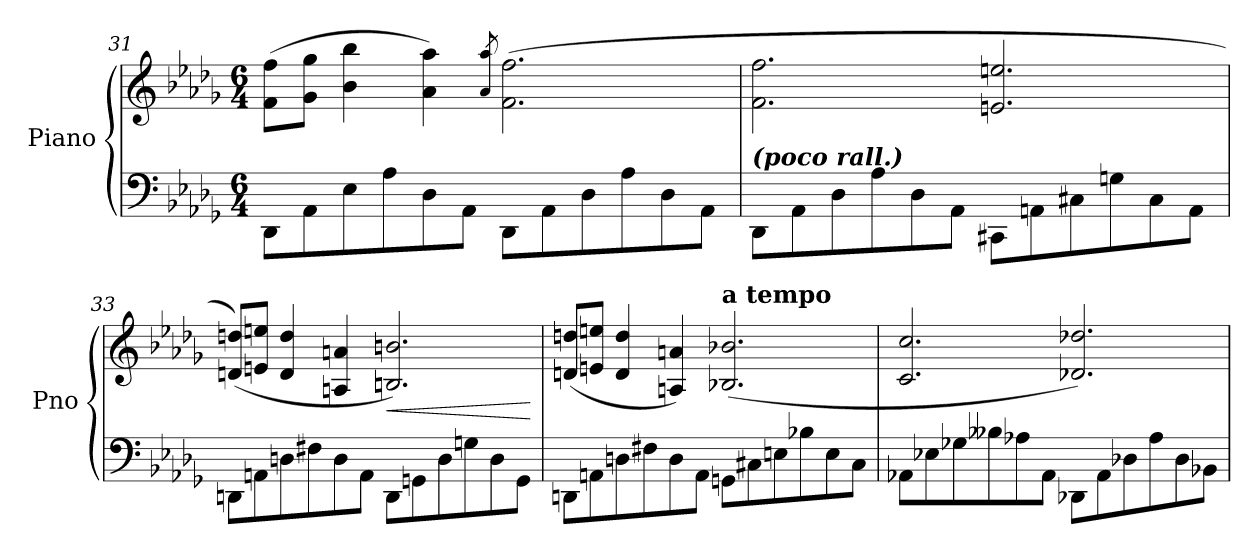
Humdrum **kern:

**kern	**kern	**dynam
*part1	*part1	*part1
*staff2	*staff1	*staff1/2
*I"Piano	*	*
*I'Pno	*	*
*clefF4	*clefG2	*
*k[b-e-a-d-g-]	*k[b-e-a-d-g-]	*
*M6/4	*M6/4	*
=31	=31	=31
8DD-\L	(8f\ 8ff\L	.
8AA-\	8g-\ 8gg-\J	.
8E-\	4b-\ 4bb-\	.
8A-\	.	.
8D-\	4a-\ 4aa-\)	.
8AA-\J	.	.
.	8qa-/ 8qaa-/	.
8DD-\L	(2.f\ 2.ff\	.
8AA-\	.	.
8D-\	.	.
8A-\	.	.
8D-\	.	.
8AA-\J	.	.
!!LO:LB:g=z
=32	=32	=32
!LO:TX:a:Bi:t=(poco rall.)	!	!
8DD-\L	2.f\ 2.ff\	.
8AA-\	.	.
8D-\	.	.
8A-\	.	.
8D-\	.	.
8AA-\J	.	.
8CC#X\L	2.en/ 2.een/	.
8AAn\	.	.
8C#X\	.	.
8Gn\	.	.
8C#\	.	.
8AA\J	.	.
=33	=33	=33
8DDn\L	(8dn/ 8ddn/L)	.
8AAn\	8en/ 8een/J	.
8Dn\	4d/ 4dd/	.
8F#X\	.	.
8D\	4An/ 4an/	.
8AA\J	.	.
!	!	!LO:HP:b
8DD\L	2.Bn/ 2.bn/)	<
8GGn\	.	.
8D\	.	.
8Gn\	.	.
8D\	.	.
8GG\J	.	.
.	.	[
=34	=34	=34
8DDn\L	(8dn/ 8ddn/L	.
8AAn\	8en/ 8een/J	.
8Dn\	4d/ 4dd/	.
8F#X\	.	.
8D\	4An/ 4an/)	.
8AA\J	.	.
!	!LO:TX:a:B:t=a tempo	!
8GGn\L	(2.B-X/ 2.b-X/	.
8C#X\	.	.
8En\	.	.
8B-X\	.	.
8E\	.	.
8C#\J	.	.
!!LO:LB:g=z
=35	=35	=35
8AA-X\L	2.c/ 2.cc/	.
8E-X\	.	.
8G-X\	.	.
8B--X\	.	.
8A-X\	.	.
8AA-\J	.	.
8DD-X\L	2.d-X/ 2.dd-X/)	.
8AA-\	.	.
8D-X\	.	.
8A-\	.	.
8D-\	.	.
8BB-X\J	.	.
=	=	=
*-	*-	*-
